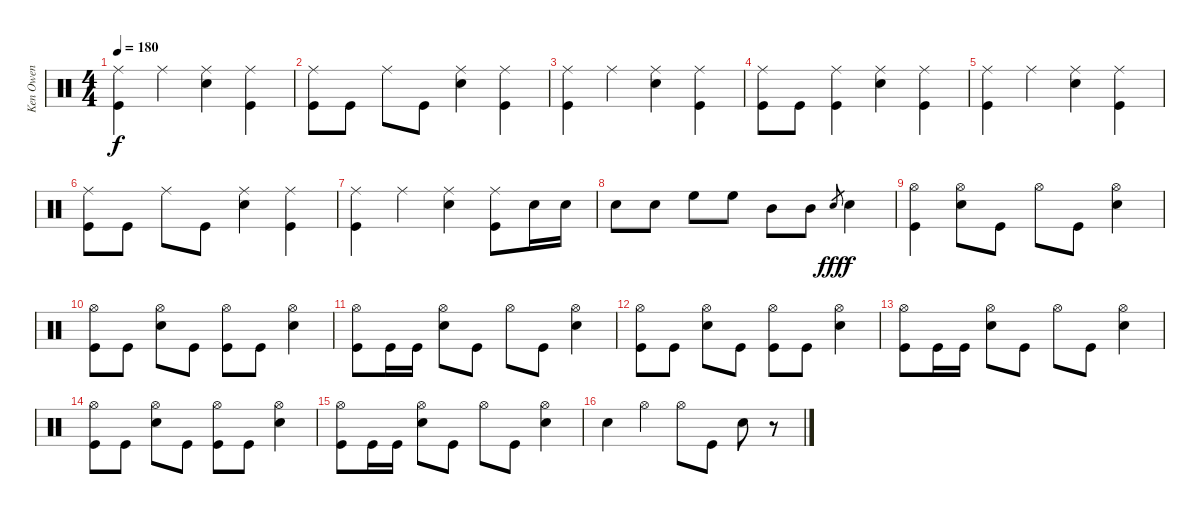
\track ("Ken Owen" "Ken Owen") {instrument percussion}
\staff {score}
\articulation defaults
\ts (4 4)
\tempo 180
\clef neutral
\ks c
("Ride (middle)" "Kick (hit)").4{dy f} "Ride (middle)".4 ("Ride (middle)" "Snare (hit) 2").4 ("Ride (middle)" "Kick (hit)").4 |
("Ride (middle)" "Kick (hit)").8 "Kick (hit)".8 "Ride (middle)".8 "Kick (hit)".8 ("Ride (middle)" "Snare (hit) 2").4 ("Ride (middle)" "Kick (hit)").4 |
("Ride (middle)" "Kick (hit)").4 "Ride (middle)".4 ("Ride (middle)" "Snare (hit) 2").4 ("Ride (middle)" "Kick (hit)").4 |
("Ride (middle)" "Kick (hit)").8 "Kick (hit)".8 ("Ride (middle)" "Kick (hit)").4 ("Ride (middle)" "Snare (hit) 2").4 ("Ride (middle)" "Kick (hit)").4 |
("Ride (middle)" "Kick (hit)").4 "Ride (middle)".4 ("Ride (middle)" "Snare (hit) 2").4 ("Ride (middle)" "Kick (hit)").4 |
("Ride (middle)" "Kick (hit)").8 "Kick (hit)".8 "Ride (middle)".8 "Kick (hit)".8 ("Ride (middle)" "Snare (hit) 2").4 ("Ride (middle)" "Kick (hit)").4 |
("Ride (middle)" "Kick (hit)").4 "Ride (middle)".4 ("Ride (middle)" "Snare (hit) 2").4 ("Ride (middle)" "Kick (hit)").8 "Snare (hit) 2".16 "Snare (hit) 2".16 |
"Snare (hit) 2".8 "Snare (hit) 2".8 "High Floor Tom (hit)".8 "High Floor Tom (hit)".8 "Mid Tom (hit)".8 "Mid Tom (hit)".8 "Snare (hit) 2".8{gr dy fff} "Snare (hit) 2".4{dy f} |
("Hi-Hat (open)" "Kick (hit)").4 ("Hi-Hat (open)" "Snare (hit) 2").8 "Kick (hit)".8 "Hi-Hat (open)".8 "Kick (hit)".8 ("Hi-Hat (open)" "Snare (hit) 2").4 |
("Hi-Hat (open)" "Kick (hit)").8 "Kick (hit)".8 ("Hi-Hat (open)" "Snare (hit) 2").8 "Kick (hit)".8 ("Hi-Hat (open)" "Kick (hit)").8 "Kick (hit)".8 ("Hi-Hat (open)" "Snare (hit) 2").4 |
("Hi-Hat (open)" "Kick (hit)").8 "Kick (hit)".16 "Kick (hit)".16 ("Hi-Hat (open)" "Snare (hit) 2").8 "Kick (hit)".8 "Hi-Hat (open)".8 "Kick (hit)".8 ("Hi-Hat (open)" "Snare (hit) 2").4 |
("Hi-Hat (open)" "Kick (hit)").8 "Kick (hit)".8 ("Hi-Hat (open)" "Snare (hit) 2").8 "Kick (hit)".8 ("Hi-Hat (open)" "Kick (hit)").8 "Kick (hit)".8 ("Hi-Hat (open)" "Snare (hit) 2").4 |
("Hi-Hat (open)" "Kick (hit)").8 "Kick (hit)".16 "Kick (hit)".16 ("Hi-Hat (open)" "Snare (hit) 2").8 "Kick (hit)".8 "Hi-Hat (open)".8 "Kick (hit)".8 ("Hi-Hat (open)" "Snare (hit) 2").4 |
("Hi-Hat (open)" "Kick (hit)").8 "Kick (hit)".8 ("Hi-Hat (open)" "Snare (hit) 2").8 "Kick (hit)".8 ("Hi-Hat (open)" "Kick (hit)").8 "Kick (hit)".8 ("Hi-Hat (open)" "Snare (hit) 2").4 |
("Hi-Hat (open)" "Kick (hit)").8 "Kick (hit)".16 "Kick (hit)".16 ("Hi-Hat (open)" "Snare (hit) 2").8 "Kick (hit)".8 "Hi-Hat (open)".8 "Kick (hit)".8 ("Hi-Hat (open)" "Snare (hit) 2").4 |
"Snare (hit) 2".4 "Hi-Hat (open)".4 "Hi-Hat (open)".8 "Kick (hit)".8 "Snare (hit) 2".8 r.8
